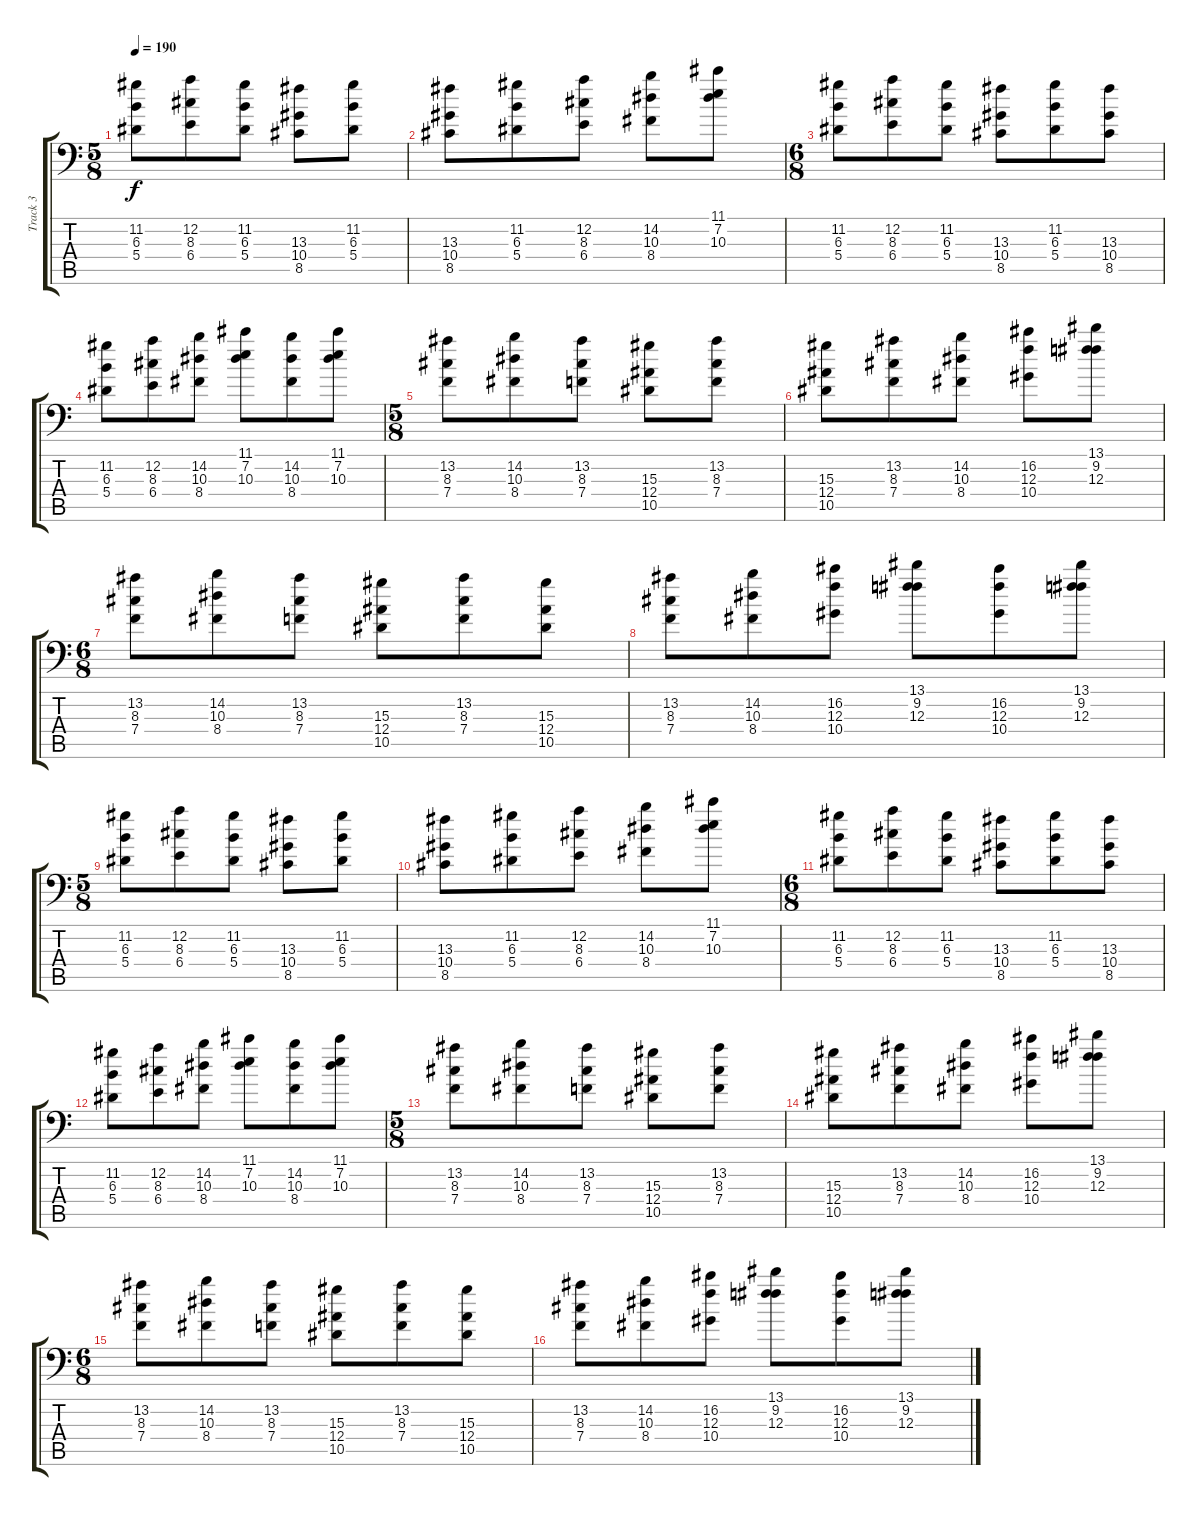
\track ("Track 3" "Track 3") {instrument electricguitarjazz}
\staff {score tabs}
\tuning (D4 A3 F3 Bb2 F2 Bb1) {hide}
\ts (5 8)
\tempo 190
\clef f4
\ks c
(11.2 6.3 5.4).8{dy f} (12.2 8.3 6.4).8 (11.2 6.3 5.4).8 (13.3 10.4 8.5).8 (11.2 6.3 5.4).8 |
(13.3 10.4 8.5).8 (11.2 6.3 5.4).8 (12.2 8.3 6.4).8 (14.2 10.3 8.4).8 (11.1 7.2 10.3).8 |
\ts (6 8)
(11.2 6.3 5.4).8 (12.2 8.3 6.4).8 (11.2 6.3 5.4).8 (13.3 10.4 8.5).8 (11.2 6.3 5.4).8 (13.3 10.4 8.5).8 |
(11.2 6.3 5.4).8 (12.2 8.3 6.4).8 (14.2 10.3 8.4).8 (11.1 7.2 10.3).8 (14.2 10.3 8.4).8 (11.1 7.2 10.3).8 |
\ts (5 8)
(13.2 8.3 7.4).8 (14.2 10.3 8.4).8 (13.2 8.3 7.4).8 (15.3 12.4 10.5).8 (13.2 8.3 7.4).8 |
(15.3 12.4 10.5).8 (13.2 8.3 7.4).8 (14.2 10.3 8.4).8 (16.2 12.3 10.4).8 (13.1 9.2 12.3).8 |
\ts (6 8)
(13.2 8.3 7.4).8 (14.2 10.3 8.4).8 (13.2 8.3 7.4).8 (15.3 12.4 10.5).8 (13.2 8.3 7.4).8 (15.3 12.4 10.5).8 |
(13.2 8.3 7.4).8 (14.2 10.3 8.4).8 (16.2 12.3 10.4).8 (13.1 9.2 12.3).8 (16.2 12.3 10.4).8 (13.1 9.2 12.3).8 |
\ts (5 8)
(11.2 6.3 5.4).8 (12.2 8.3 6.4).8 (11.2 6.3 5.4).8 (13.3 10.4 8.5).8 (11.2 6.3 5.4).8 |
(13.3 10.4 8.5).8 (11.2 6.3 5.4).8 (12.2 8.3 6.4).8 (14.2 10.3 8.4).8 (11.1 7.2 10.3).8 |
\ts (6 8)
(11.2 6.3 5.4).8 (12.2 8.3 6.4).8 (11.2 6.3 5.4).8 (13.3 10.4 8.5).8 (11.2 6.3 5.4).8 (13.3 10.4 8.5).8 |
(11.2 6.3 5.4).8 (12.2 8.3 6.4).8 (14.2 10.3 8.4).8 (11.1 7.2 10.3).8 (14.2 10.3 8.4).8 (11.1 7.2 10.3).8 |
\ts (5 8)
(13.2 8.3 7.4).8 (14.2 10.3 8.4).8 (13.2 8.3 7.4).8 (15.3 12.4 10.5).8 (13.2 8.3 7.4).8 |
(15.3 12.4 10.5).8 (13.2 8.3 7.4).8 (14.2 10.3 8.4).8 (16.2 12.3 10.4).8 (13.1 9.2 12.3).8 |
\ts (6 8)
(13.2 8.3 7.4).8 (14.2 10.3 8.4).8 (13.2 8.3 7.4).8 (15.3 12.4 10.5).8 (13.2 8.3 7.4).8 (15.3 12.4 10.5).8 |
(13.2 8.3 7.4).8 (14.2 10.3 8.4).8 (16.2 12.3 10.4).8 (13.1 9.2 12.3).8 (16.2 12.3 10.4).8 (13.1 9.2 12.3).8
